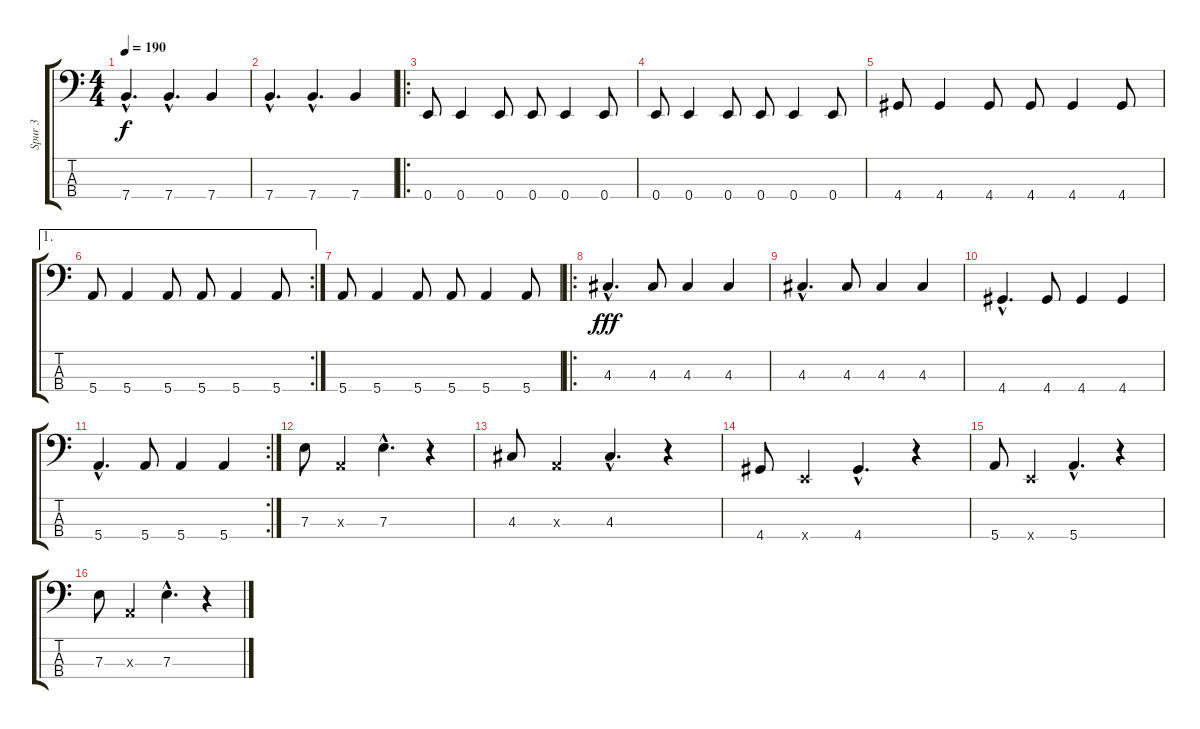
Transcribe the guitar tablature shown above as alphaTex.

\track ("Spur 3" "Spur 3") {instrument electricbassfinger}
\staff {score tabs}
\tuning (G2 D2 A1 E1) {hide}
\ts (4 4)
\tempo 190
\clef f4
\ks c
7.4{hac}.4{d dy f} 7.4{hac}.4{d} 7.4.4 |
7.4{hac}.4{d} 7.4{hac}.4{d} 7.4.4 |
\ro
0.4.8 0.4.4 0.4.8 0.4.8 0.4.4 0.4.8 |
0.4.8 0.4.4 0.4.8 0.4.8 0.4.4 0.4.8 |
4.4.8 4.4.4 4.4.8 4.4.8 4.4.4 4.4.8 |
\ae 1
\rc 2
5.4.8 5.4.4 5.4.8 5.4.8 5.4.4 5.4.8 |
5.4.8 5.4.4 5.4.8 5.4.8 5.4.4 5.4.8 |
\ro
4.3{hac}.4{d dy fff} 4.3.8 4.3.4 4.3.4 |
4.3{hac}.4{d} 4.3.8 4.3.4 4.3.4 |
4.4{hac}.4{d} 4.4.8 4.4.4 4.4.4 |
\rc 2
5.4{hac}.4{d} 5.4.8 5.4.4 5.4.4 |
7.3.8 0.3{x}.4 7.3{hac}.4{d} r.4 |
4.3.8 0.3{x}.4 4.3{hac}.4{d} r.4 |
4.4.8 0.4{x}.4 4.4{hac}.4{d} r.4 |
5.4.8 0.4{x}.4 5.4{hac}.4{d} r.4 |
7.3.8 0.3{x}.4 7.3{hac}.4{d} r.4
